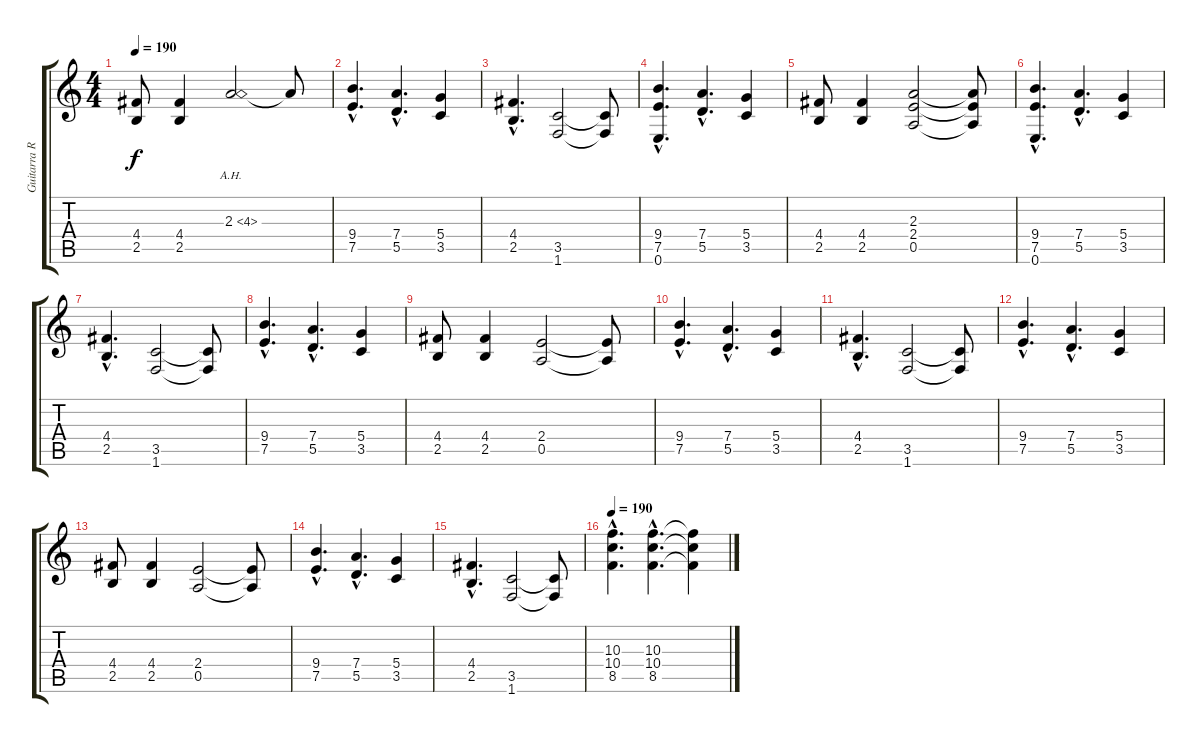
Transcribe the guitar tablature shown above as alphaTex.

\track ("Guitarra Ritmica" "Guitarra R") {instrument distortionguitar}
\staff {score tabs}
\tuning (E4 B3 G3 D3 A2 E2) {hide}
\ts (4 4)
\tempo 190
\clef g2
\ks c
(4.4 2.5).8{dy f} (4.4 2.5).4 2.3{ah 2}.2 2.3{t}.8 |
(9.4{hac} 7.5{hac}).4{d} (7.4{hac} 5.5{hac}).4{d} (5.4 3.5).4 |
(4.4{hac} 2.5{hac}).4{d} (3.5 1.6).2 (3.5{t} 1.6{t}).8 |
(9.4{hac} 7.5{hac} 0.6{hac}).4{d} (7.4{hac} 5.5{hac}).4{d} (5.4 3.5).4 |
(4.4 2.5).8 (4.4 2.5).4 (2.3 2.4 0.5).2 (2.3{t} 2.4{t} 0.5{t}).8 |
(9.4{hac} 7.5{hac} 0.6{hac}).4{d} (7.4{hac} 5.5{hac}).4{d} (5.4 3.5).4 |
(4.4{hac} 2.5{hac}).4{d} (3.5 1.6).2 (3.5{t} 1.6{t}).8 |
(9.4{hac} 7.5{hac}).4{d} (7.4{hac} 5.5{hac}).4{d} (5.4 3.5).4 |
(4.4 2.5).8 (4.4 2.5).4 (2.4 0.5).2 (2.4{t} 0.5{t}).8 |
(9.4{hac} 7.5{hac}).4{d} (7.4{hac} 5.5{hac}).4{d} (5.4 3.5).4 |
(4.4{hac} 2.5{hac}).4{d} (3.5 1.6).2 (3.5{t} 1.6{t}).8 |
(9.4{hac} 7.5{hac}).4{d} (7.4{hac} 5.5{hac}).4{d} (5.4 3.5).4 |
(4.4 2.5).8 (4.4 2.5).4 (2.4 0.5).2 (2.4{t} 0.5{t}).8 |
(9.4{hac} 7.5{hac}).4{d} (7.4{hac} 5.5{hac}).4{d} (5.4 3.5).4 |
(4.4{hac} 2.5{hac}).4{d} (3.5 1.6).2 (3.5{t} 1.6{t}).8 |
\tempo 190
(10.3{hac} 10.4{hac} 8.5{hac}).4{d} (10.3{hac} 10.4{hac} 8.5{hac}).4{d} (10.3{t} 10.4{t} 8.5{t}).4
